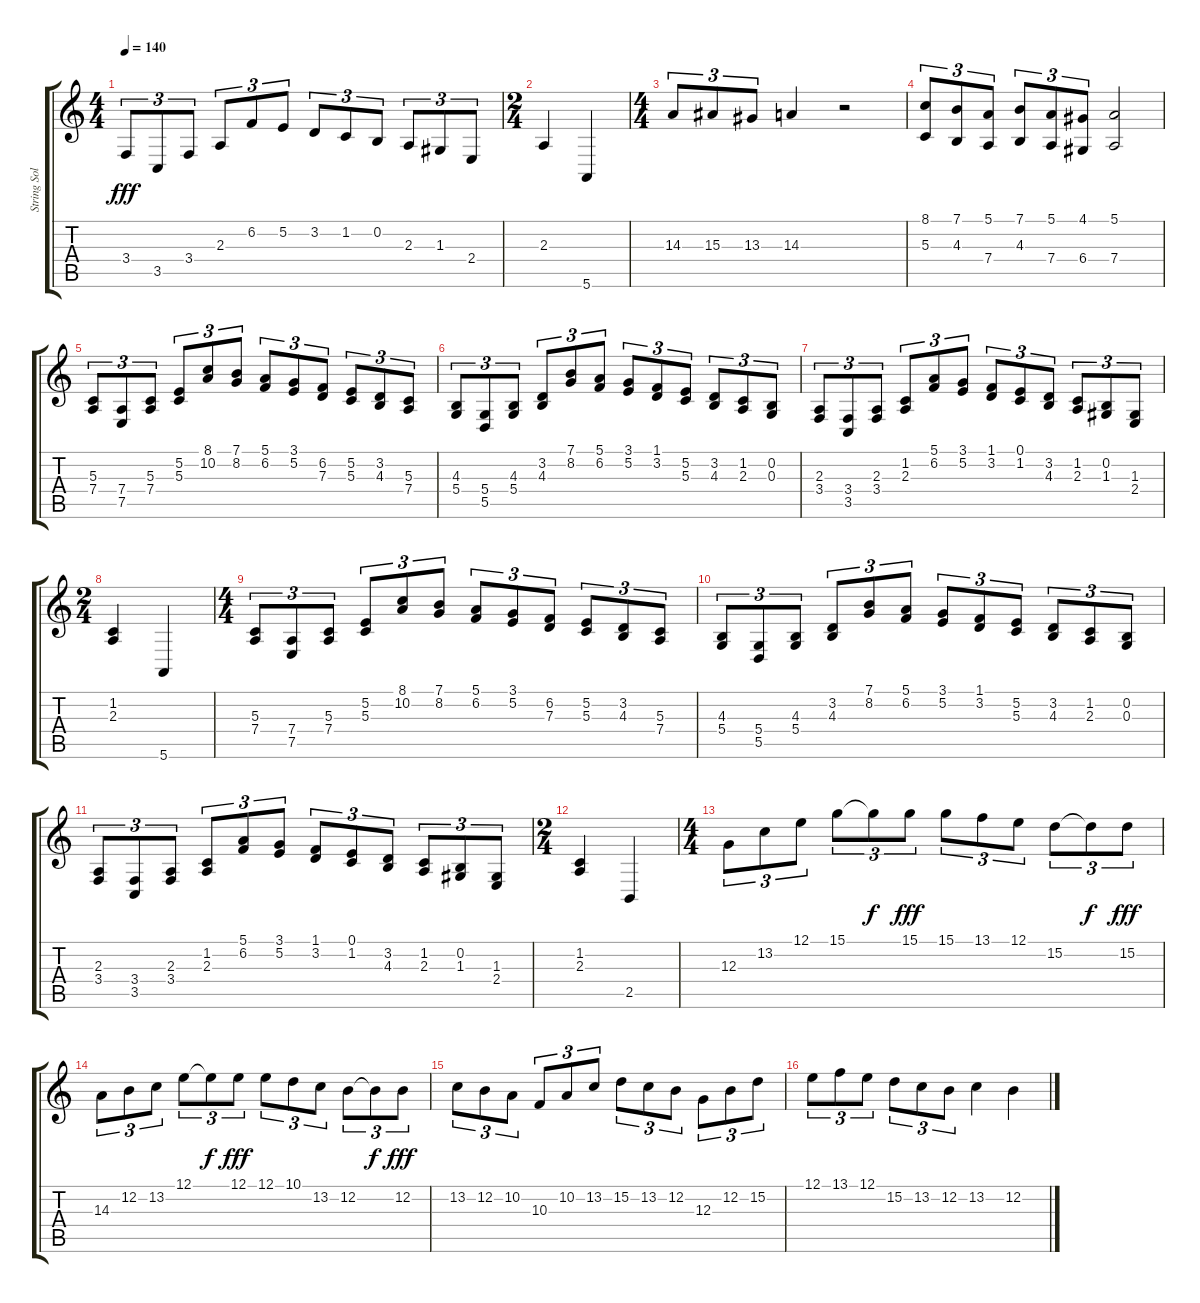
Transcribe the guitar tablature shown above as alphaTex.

\track ("String Solo" "String Sol") {instrument stringensemble1}
\staff {score tabs}
\tuning (E4 B3 G3 D3 A2 E2) {hide}
\ts (4 4)
\tempo 140
\clef g2
\ks c
3.4.8{tu (3 2) dy fff} 3.5.8{tu (3 2)} 3.4.8{tu (3 2)} 2.3.8{tu (3 2)} 6.2.8{tu (3 2)} 5.2.8{tu (3 2)} 3.2.8{tu (3 2)} 1.2.8{tu (3 2)} 0.2.8{tu (3 2)} 2.3.8{tu (3 2)} 1.3.8{tu (3 2)} 2.4.8{tu (3 2)} |
\ts (2 4)
2.3.4 5.6.4 |
\ts (4 4)
14.3.8{tu (3 2)} 15.3.8{tu (3 2)} 13.3.8{tu (3 2)} 14.3.4 r.2 |
(8.1 5.3).8{tu (3 2)} (7.1 4.3).8{tu (3 2)} (5.1 7.4).8{tu (3 2)} (7.1 4.3).8{tu (3 2)} (5.1 7.4).8{tu (3 2)} (4.1 6.4).8{tu (3 2)} (5.1 7.4).2 |
(5.3 7.4).8{tu (3 2)} (7.4 7.5).8{tu (3 2)} (5.3 7.4).8{tu (3 2)} (5.2 5.3).8{tu (3 2)} (8.1 10.2).8{tu (3 2)} (7.1 8.2).8{tu (3 2)} (5.1 6.2).8{tu (3 2)} (3.1 5.2).8{tu (3 2)} (6.2 7.3).8{tu (3 2)} (5.2 5.3).8{tu (3 2)} (3.2 4.3).8{tu (3 2)} (5.3 7.4).8{tu (3 2)} |
(4.3 5.4).8{tu (3 2)} (5.4 5.5).8{tu (3 2)} (4.3 5.4).8{tu (3 2)} (3.2 4.3).8{tu (3 2)} (7.1 8.2).8{tu (3 2)} (5.1 6.2).8{tu (3 2)} (3.1 5.2).8{tu (3 2)} (1.1 3.2).8{tu (3 2)} (5.2 5.3).8{tu (3 2)} (3.2 4.3).8{tu (3 2)} (1.2 2.3).8{tu (3 2)} (0.2 0.3).8{tu (3 2)} |
(2.3 3.4).8{tu (3 2)} (3.4 3.5).8{tu (3 2)} (2.3 3.4).8{tu (3 2)} (1.2 2.3).8{tu (3 2)} (5.1 6.2).8{tu (3 2)} (3.1 5.2).8{tu (3 2)} (1.1 3.2).8{tu (3 2)} (0.1 1.2).8{tu (3 2)} (3.2 4.3).8{tu (3 2)} (1.2 2.3).8{tu (3 2)} (0.2 1.3).8{tu (3 2)} (1.3 2.4).8{tu (3 2)} |
\ts (2 4)
(1.2 2.3).4 5.6.4 |
\ts (4 4)
(5.3 7.4).8{tu (3 2)} (7.4 7.5).8{tu (3 2)} (5.3 7.4).8{tu (3 2)} (5.2 5.3).8{tu (3 2)} (8.1 10.2).8{tu (3 2)} (7.1 8.2).8{tu (3 2)} (5.1 6.2).8{tu (3 2)} (3.1 5.2).8{tu (3 2)} (6.2 7.3).8{tu (3 2)} (5.2 5.3).8{tu (3 2)} (3.2 4.3).8{tu (3 2)} (5.3 7.4).8{tu (3 2)} |
(4.3 5.4).8{tu (3 2)} (5.4 5.5).8{tu (3 2)} (4.3 5.4).8{tu (3 2)} (3.2 4.3).8{tu (3 2)} (7.1 8.2).8{tu (3 2)} (5.1 6.2).8{tu (3 2)} (3.1 5.2).8{tu (3 2)} (1.1 3.2).8{tu (3 2)} (5.2 5.3).8{tu (3 2)} (3.2 4.3).8{tu (3 2)} (1.2 2.3).8{tu (3 2)} (0.2 0.3).8{tu (3 2)} |
(2.3 3.4).8{tu (3 2)} (3.4 3.5).8{tu (3 2)} (2.3 3.4).8{tu (3 2)} (1.2 2.3).8{tu (3 2)} (5.1 6.2).8{tu (3 2)} (3.1 5.2).8{tu (3 2)} (1.1 3.2).8{tu (3 2)} (0.1 1.2).8{tu (3 2)} (3.2 4.3).8{tu (3 2)} (1.2 2.3).8{tu (3 2)} (0.2 1.3).8{tu (3 2)} (1.3 2.4).8{tu (3 2)} |
\ts (2 4)
(1.2 2.3).4 2.5.4 |
\ts (4 4)
12.3.8{tu (3 2)} 13.2.8{tu (3 2)} 12.1.8{tu (3 2)} 15.1.8{tu (3 2)} 15.1{t}.8{tu (3 2) dy f} 15.1.8{tu (3 2) dy fff} 15.1.8{tu (3 2)} 13.1.8{tu (3 2)} 12.1.8{tu (3 2)} 15.2.8{tu (3 2)} 15.2{t}.8{tu (3 2) dy f} 15.2.8{tu (3 2) dy fff} |
14.3.8{tu (3 2)} 12.2.8{tu (3 2)} 13.2.8{tu (3 2)} 12.1.8{tu (3 2)} 12.1{t}.8{tu (3 2) dy f} 12.1.8{tu (3 2) dy fff} 12.1.8{tu (3 2)} 10.1.8{tu (3 2)} 13.2.8{tu (3 2)} 12.2.8{tu (3 2)} 12.2{t}.8{tu (3 2) dy f} 12.2.8{tu (3 2) dy fff} |
13.2.8{tu (3 2)} 12.2.8{tu (3 2)} 10.2.8{tu (3 2)} 10.3.8{tu (3 2)} 10.2.8{tu (3 2)} 13.2.8{tu (3 2)} 15.2.8{tu (3 2)} 13.2.8{tu (3 2)} 12.2.8{tu (3 2)} 12.3.8{tu (3 2)} 12.2.8{tu (3 2)} 15.2.8{tu (3 2)} |
12.1.8{tu (3 2)} 13.1.8{tu (3 2)} 12.1.8{tu (3 2)} 15.2.8{tu (3 2)} 13.2.8{tu (3 2)} 12.2.8{tu (3 2)} 13.2.4 12.2.4
